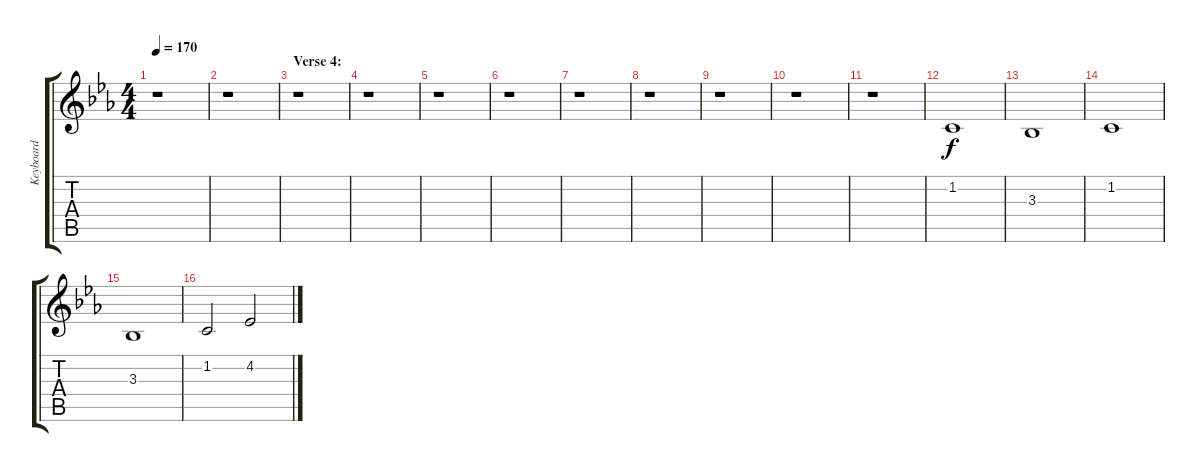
\track ("Keyboard" "Keyboard") {instrument stringensemble1}
\staff {score tabs}
\tuning (E4 B3 G3 D3 A2 E2) {hide}
\ts (4 4)
\tempo 170
\clef g2
\ks cminor
r.1{dy f} |
r.1 |
\section ("" "Verse 4:")
r.1 |
r.1 |
r.1 |
r.1 |
r.1 |
r.1 |
r.1 |
r.1 |
r.1 |
1.2.1 |
3.3.1 |
1.2.1 |
3.3.1 |
1.2.2 4.2.2
